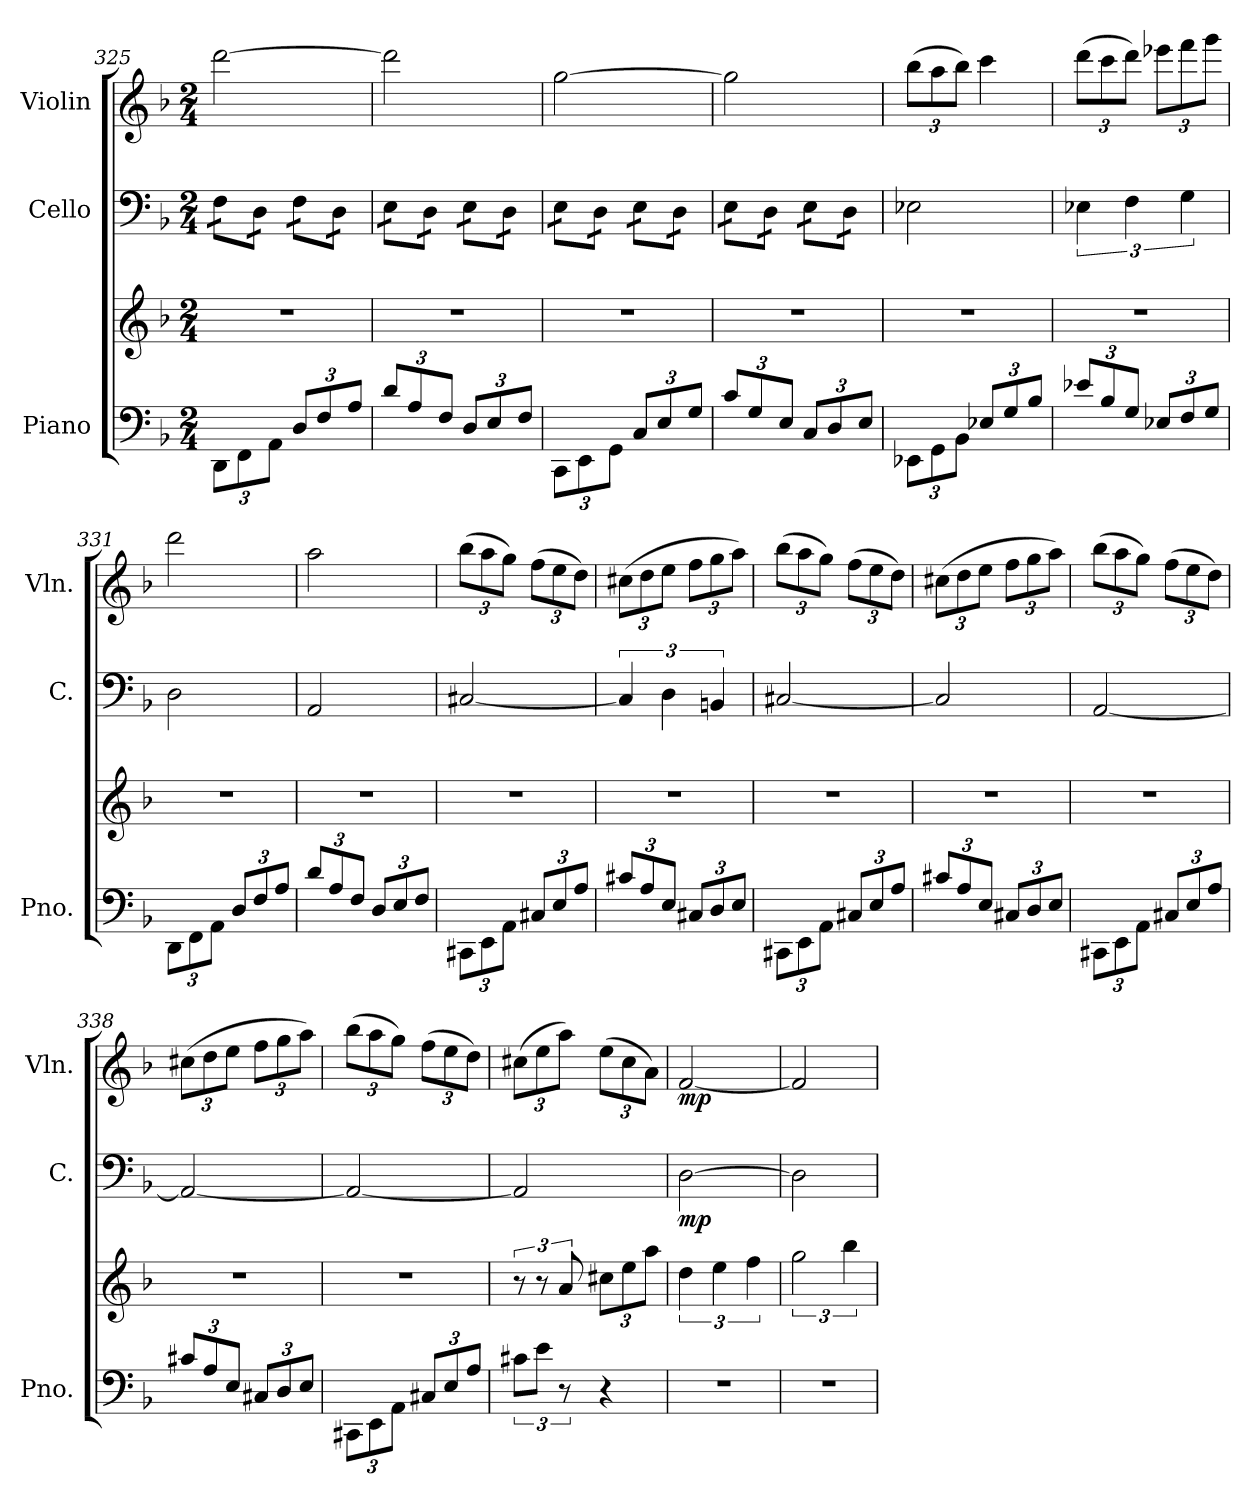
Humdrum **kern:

**kern	**kern	**kern	**dynam	**kern	**dynam
*part3	*part3	*part2	*part2	*part1	*part1
*staff4	*staff3	*staff2	*staff2	*staff1	*staff1
*I"Piano	*	*I"Cello	*	*I"Violin	*
*I'Pno.	*	*I'C.	*	*I'Vln.	*
*clefF4	*clefG2	*clefF4	*	*clefG2	*
*k[b-]	*k[b-]	*k[b-]	*	*k[b-]	*
*M2/4	*M2/4	*M2/4	*	*M2/4	*
*Xbrackettup	*	*	*	*	*
=325	=325	=325	=325	=325	=325
*	*	*tremolo	*	*	*
12DD\L	2r	16F\LL	.	[2ddd\	.
.	.	16F\	.	.	.
12FF\	.	.	.	.	.
.	.	16D\	.	.	.
12AA\J	.	.	.	.	.
.	.	16D\JJ	.	.	.
12D/L	.	16F\LL	.	.	.
.	.	16F\	.	.	.
12F/	.	.	.	.	.
.	.	16D\	.	.	.
12A/J	.	.	.	.	.
.	.	16D\JJ	.	.	.
=326	=326	=326	=326	=326	=326
12d/L	2r	16E\LL	.	2ddd\]	.
.	.	16E\	.	.	.
12A/	.	.	.	.	.
.	.	16D\	.	.	.
12F/J	.	.	.	.	.
.	.	16D\JJ	.	.	.
12D/L	.	16E\LL	.	.	.
.	.	16E\	.	.	.
12E/	.	.	.	.	.
.	.	16D\	.	.	.
12F/J	.	.	.	.	.
.	.	16D\JJ	.	.	.
=327	=327	=327	=327	=327	=327
12CC\L	2r	16E\LL	.	[2gg\	.
.	.	16E\	.	.	.
12EE\	.	.	.	.	.
.	.	16D\	.	.	.
12GG\J	.	.	.	.	.
.	.	16D\JJ	.	.	.
12C/L	.	16E\LL	.	.	.
.	.	16E\	.	.	.
12E/	.	.	.	.	.
.	.	16D\	.	.	.
12G/J	.	.	.	.	.
.	.	16D\JJ	.	.	.
=328	=328	=328	=328	=328	=328
12c/L	2r	16E\LL	.	2gg\]	.
.	.	16E\	.	.	.
12G/	.	.	.	.	.
.	.	16D\	.	.	.
12E/J	.	.	.	.	.
.	.	16D\JJ	.	.	.
12C/L	.	16E\LL	.	.	.
.	.	16E\	.	.	.
12D/	.	.	.	.	.
.	.	16D\	.	.	.
12E/J	.	.	.	.	.
.	.	16D\JJ	.	.	.
*	*	*Xtremolo	*	*	*
=329	=329	=329	=329	=329	=329
*	*	*	*	*Xbrackettup	*
12EE-X\L	2r	2E-X\	.	(>12bb-\L	.
12GG\	.	.	.	12aa\	.
12BB-\J	.	.	.	12bb-\J)	.
12E-X/L	.	.	.	4ccc\	.
12G/	.	.	.	.	.
12B-/J	.	.	.	.	.
=330	=330	=330	=330	=330	=330
12e-X/L	2r	6E-X\	.	(>12ddd\L	.
12B-/	.	.	.	12ccc\	.
12G/J	.	6F\	.	12ddd\J)	.
12E-X/L	.	.	.	12eee-X\L	.
12F/	.	6G\	.	12fff\	.
12G/J	.	.	.	12ggg\J	.
!!LO:LB:g=z
=331	=331	=331	=331	=331	=331
12DD\L	2r	2D\	.	2ddd\	.
12FF\	.	.	.	.	.
12AA\J	.	.	.	.	.
12D/L	.	.	.	.	.
12F/	.	.	.	.	.
12A/J	.	.	.	.	.
=332	=332	=332	=332	=332	=332
12d/L	2r	2AA/	.	2aa\	.
12A/	.	.	.	.	.
12F/J	.	.	.	.	.
12D/L	.	.	.	.	.
12E/	.	.	.	.	.
12F/J	.	.	.	.	.
=333	=333	=333	=333	=333	=333
12CC#X\L	2r	[2C#X/	.	(>12bb-\L	.
12EE\	.	.	.	12aa\	.
12AA\J	.	.	.	12gg\J)	.
12C#X/L	.	.	.	(>12ff\L	.
12E/	.	.	.	12ee\	.
12A/J	.	.	.	12dd\J)	.
=334	=334	=334	=334	=334	=334
12c#X/L	2r	6C#/]	.	(>12cc#X\L	.
12A/	.	.	.	12dd\	.
12E/J	.	6D\	.	12ee\J	.
12C#X/L	.	.	.	12ff\L	.
12D/	.	6BBn/	.	12gg\	.
12E/J	.	.	.	12aa\J)	.
=335	=335	=335	=335	=335	=335
12CC#X\L	2r	[2C#X/	.	(>12bb-\L	.
12EE\	.	.	.	12aa\	.
12AA\J	.	.	.	12gg\J)	.
12C#X/L	.	.	.	(>12ff\L	.
12E/	.	.	.	12ee\	.
12A/J	.	.	.	12dd\J)	.
=336	=336	=336	=336	=336	=336
12c#X/L	2r	2C#/]	.	(>12cc#X\L	.
12A/	.	.	.	12dd\	.
12E/J	.	.	.	12ee\J	.
12C#X/L	.	.	.	12ff\L	.
12D/	.	.	.	12gg\	.
12E/J	.	.	.	12aa\J)	.
=337	=337	=337	=337	=337	=337
12CC#X\L	2r	[2AA/	.	(>12bb-\L	.
12EE\	.	.	.	12aa\	.
12AA\J	.	.	.	12gg\J)	.
12C#X/L	.	.	.	(>12ff\L	.
12E/	.	.	.	12ee\	.
12A/J	.	.	.	12dd\J)	.
=338	=338	=338	=338	=338	=338
12c#X/L	2r	2AA/_	.	(>12cc#X\L	.
12A/	.	.	.	12dd\	.
12E/J	.	.	.	12ee\J	.
12C#X/L	.	.	.	12ff\L	.
12D/	.	.	.	12gg\	.
12E/J	.	.	.	12aa\J)	.
!!LO:LB:g=z
=339	=339	=339	=339	=339	=339
12CC#X\L	2r	2AA/_	.	(>12bb-\L	.
12EE\	.	.	.	12aa\	.
12AA\J	.	.	.	12gg\J)	.
12C#X/L	.	.	.	(>12ff\L	.
12E/	.	.	.	12ee\	.
12A/J	.	.	.	12dd\J)	.
!!LO:LB:g=z
=340	=340	=340	=340	=340	=340
*brackettup	*	*	*	*	*
12c#X\L	12r	2AA/]	.	(>12cc#X\L	.
12e\J	12r	.	.	12ee\	.
12r	12a/	.	.	12aa\J)	.
*	*Xbrackettup	*	*	*	*
4r	12cc#X\L	.	.	(>12ee\L	.
.	12ee\	.	.	12cc#\	.
.	12aa\J	.	.	12a\J)	.
=341	=341	=341	=341	=341	=341
*	*brackettup	*	*	*	*
!	!	!	!LO:DY:b	!	!LO:DY:b
2r	6dd\	[2D\	mp	[2f/	mp
.	6ee\	.	.	.	.
.	6ff\	.	.	.	.
=342	=342	=342	=342	=342	=342
2r	3gg\	2D\]	.	2f/]	.
.	6bb-\	.	.	.	.
=	=	=	=	=	=
*-	*-	*-	*-	*-	*-
